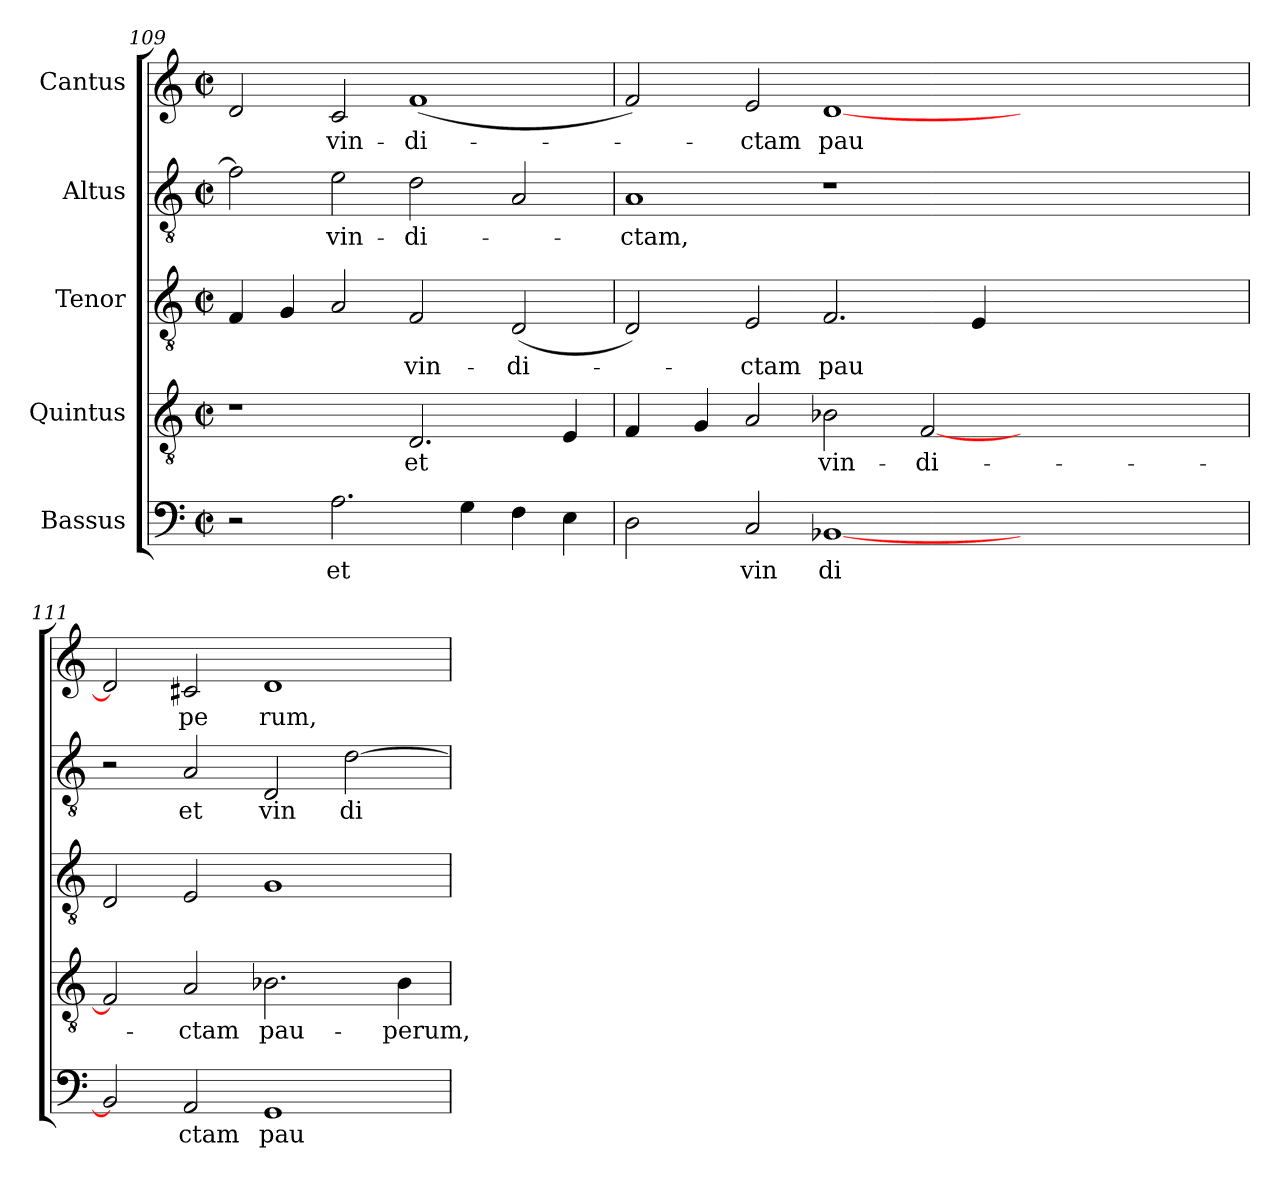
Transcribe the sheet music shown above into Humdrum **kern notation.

**kern	**text	**kern	**text	**kern	**text	**kern	**text	**kern	**text
*part5	*part5	*part4	*part4	*part3	*part3	*part2	*part2	*part1	*part1
*staff5	*staff5	*staff4	*staff4	*staff3	*staff3	*staff2	*staff2	*staff1	*staff1
*I"Bassus	*	*I"Quintus	*	*I"Tenor	*	*I"Altus	*	*I"Cantus	*
*clefF4	*	*clefGv2	*	*clefGv2	*	*clefGv2	*	*clefG2	*
*	*	*k[]	*	*	*	*	*	*k[]	*
*	*	*C:	*	*	*	*	*	*C:	*
*M2/2	*	*M2/2	*	*M2/2	*	*M2/2	*	*M2/2	*
*met(c|)	*	*met(c|)	*	*met(c|)	*	*met(c|)	*	*met(c|)	*
=109	=109	=109	=109	=109	=109	=109	=109	=109	=109
2r	.	1r	.	4F/	.	2f\]	.	2d/	.
.	.	.	.	4G/	.	.	.	.	.
!	!LO:LY:b:cj	!	!	!	!	!	!LO:LY:b:cj	!	!LO:LY:b:cj
2.A\	et	.	.	2A/	.	2e\	vin-	2c/	vin-
!	!	!	!LO:LY:b:cj	!	!LO:LY:b:cj	!	!LO:LY:b:cj	!	!LO:LY:b:cj
.	.	2.D/	et	2F/	vin-	2d\	-di-	(>1f	-di-
4G\	.	.	.	.	.	.	.	.	.
!	!	!	!	!	!LO:LY:b:cj	!	!	!	!
4F\	.	.	.	(>2D/	-di-	2A/	.	.	.
4E\	.	4E/	.	.	.	.	.	.	.
!!LO:LB:g=z
=110	=110	=110	=110	=110	=110	=110	=110	=110	=110
!	!	!	!	!	!	!	!LO:LY:b:cj	!	!
*	*	*	*	*^	*	*^	*	*	*
2D\	.	4F/	.	2D/)	32ryy	.	1A	32.ryy	-ctam,	2f/)	.
.	.	.	.	.	1ryy	.	.	.	.	.	.
.	.	.	.	.	.	.	.	1ryy	.	.	.
.	.	4G/	.	.	.	.	.	.	.	.	.
!	!LO:LY:b:cj	!	!	!	!	!LO:LY:b:cj	!	!	!	!	!LO:LY:b:cj
2C/	vin	2A/	.	2E/	.	-ctam	.	.	.	2e/	-ctam
!	!LO:LY:b:cj	!	!LO:LY:b:cj	!	!	!LO:LY:b	!LO:N:vis=1	!	!	!	!LO:LY:b
[<1BB-X	di	2B-\	vin-	2.F/	.	pau	0r	.	.	[<1d	pau
.	.	.	.	.	1ryy	.	.	.	.	.	.
.	.	.	.	.	.	.	.	1ryy	.	.	.
!	!	!	!LO:LY:b:cj	!	!	!	!	!	!	!	!
.	.	[<2F/	-di-	.	.	.	.	.	.	.	.
.	.	.	.	4E/	.	.	.	.	.	.	.
1ryy	.	1ryy	.	1ryy	.	.	.	.	.	1ryy	.
.	.	.	.	.	2ryy	.	.	.	.	.	.
.	.	.	.	.	.	.	.	2ryy	.	.	.
.	.	.	.	.	4...ryy	.	.	.	.	.	.
.	.	.	.	.	.	.	.	4ryy	.	.	.
.	.	.	.	.	.	.	.	8ryy	.	.	.
.	.	.	.	.	.	.	.	16ryy	.	.	.
.	.	.	.	.	.	.	.	64ryy	.	.	.
*	*	*	*	*v	*v	*	*	*	*	*	*
*	*	*	*	*	*	*v	*v	*	*	*
=111	=111	=111	=111	=111	=111	=111	=111	=111	=111
2BB-/]	.	2F/]	.	2D/	.	2r	.	2d/]	.
!	!LO:LY:b:cj	!	!LO:LY:b:cj	!	!	!	!LO:LY:b:cj	!	!LO:LY:b:cj
2AA/	ctam	2A/	-ctam	2E/	.	2A/	et	2c#X/	pe
!	!LO:LY:b	!	!LO:LY:b:cj	!	!	!	!LO:LY:b:cj	!	!LO:LY:b:cj
1GG	pau	2.B-\	pau-	1G	.	2D/	vin	1d	rum,
!	!	!	!	!	!	!	!LO:LY:b:cj	!	!
.	.	.	.	.	.	[>2d\	di	.	.
!	!	!	!LO:LY:b	!	!	!	!	!	!
.	.	4B-\	-perum,	.	.	.	.	.	.
=	=	=	=	=	=	=	=	=	=
*-	*-	*-	*-	*-	*-	*-	*-	*-	*-
